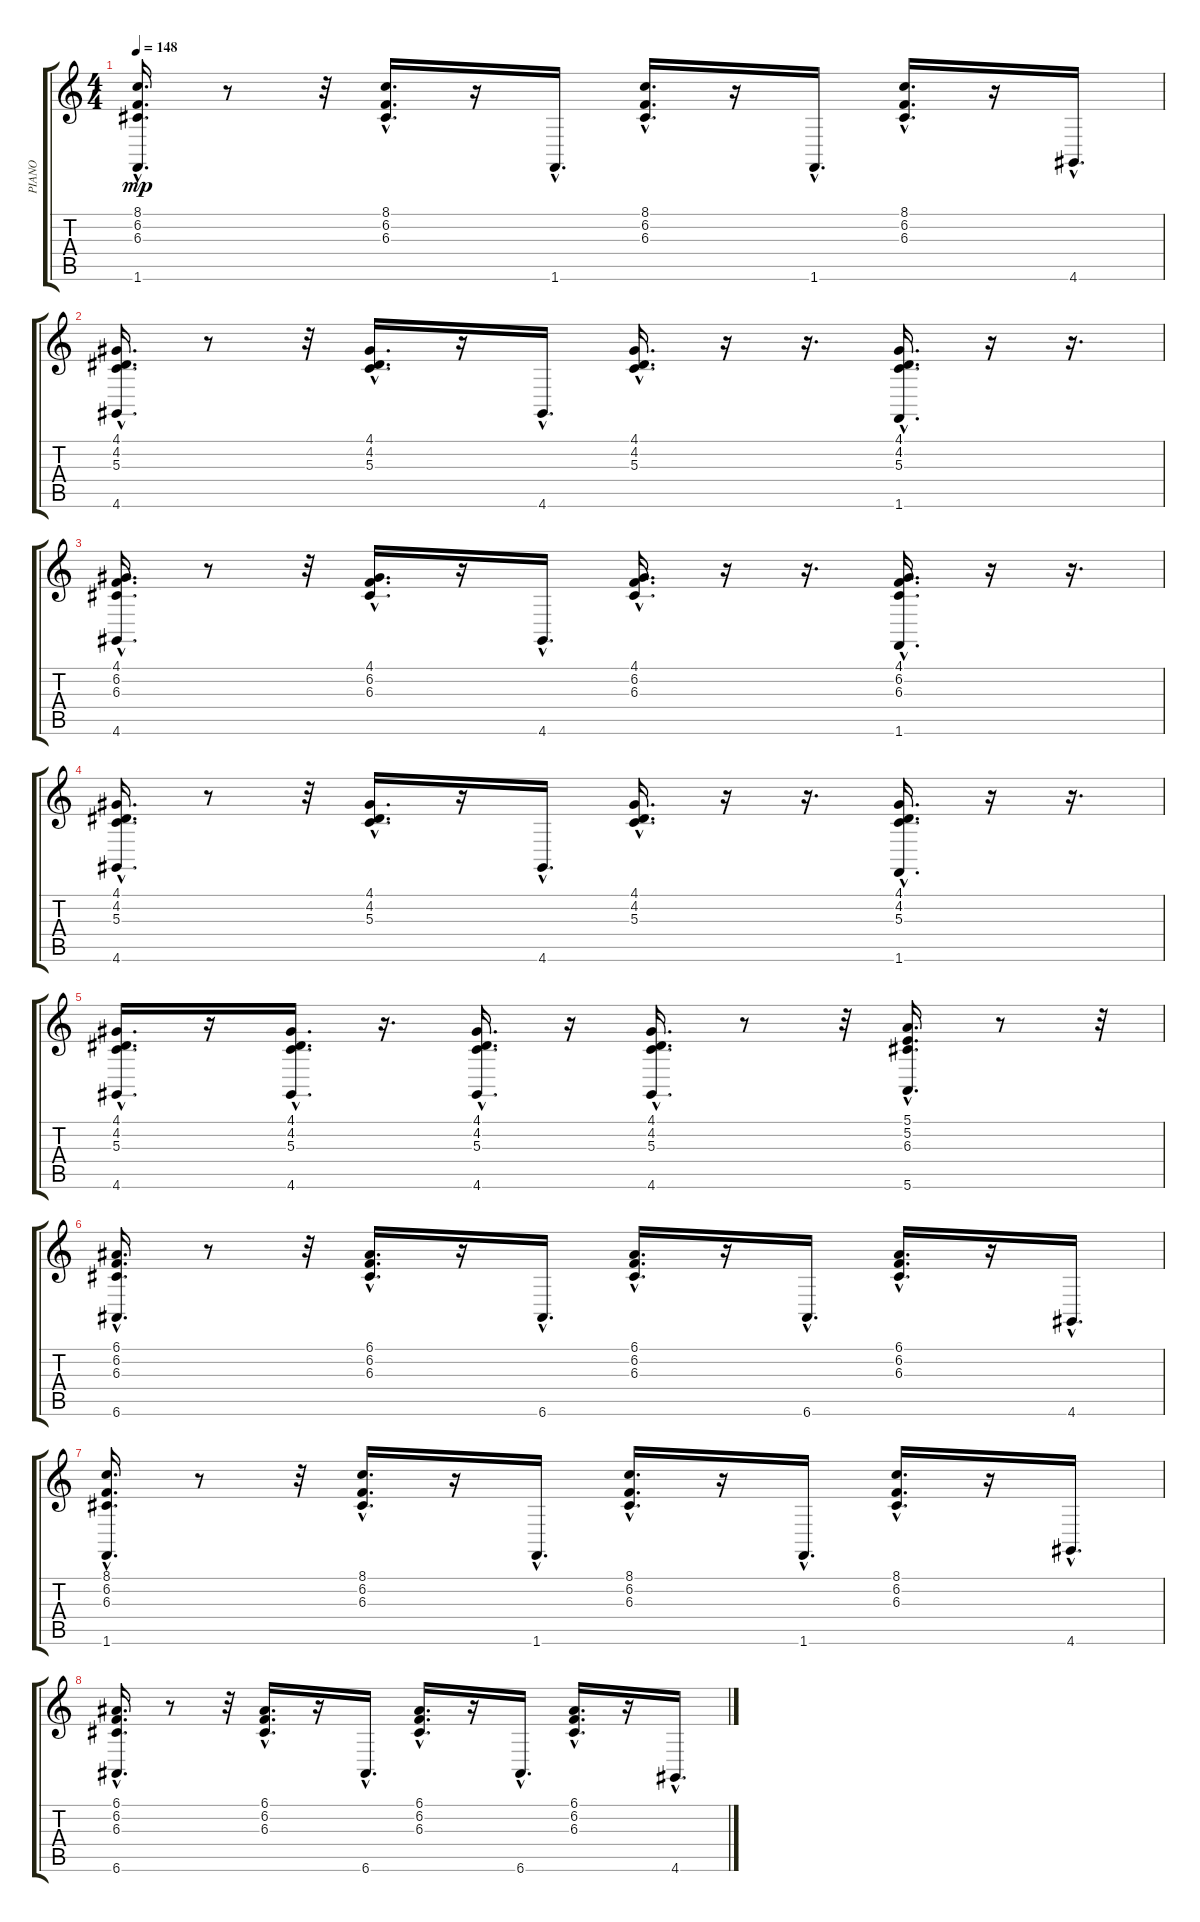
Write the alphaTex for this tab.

\track ("PIANO" "PIANO") {instrument brightacousticpiano}
\staff {score tabs}
\tuning (E4 B3 G3 D3 A2 E2) {hide}
\ts (4 4)
\tempo 148
\clef g2
\ks c
(8.1{hac} 6.2{hac} 6.3{hac} 1.6{hac}).16{d dy mp} r.8 r.32 (8.1{hac} 6.2{hac} 6.3{hac}).16{d} r.16 1.6{hac}.16{d} (8.1{hac} 6.2{hac} 6.3{hac}).16{d} r.16 1.6{hac}.16{d} (8.1{hac} 6.2{hac} 6.3{hac}).16{d} r.16 4.6{hac}.16{d} |
(4.1{hac} 4.2{hac} 5.3{hac} 4.6).16{d} r.8 r.32 (4.1{hac} 4.2{hac} 5.3{hac}).16{d} r.16 4.6{hac}.16{d} (4.1{hac} 4.2{hac} 5.3{hac}).16{d} r.16 r.16{d} (4.1{hac} 4.2{hac} 5.3{hac} 1.6{hac}).16{d} r.16 r.16{d} |
(4.1{hac} 6.2{hac} 6.3{hac} 4.6{hac}).16{d} r.8 r.32 (4.1{hac} 6.2{hac} 6.3{hac}).16{d} r.16 4.6{hac}.16{d} (4.1{hac} 6.2{hac} 6.3{hac}).16{d} r.16 r.16{d} (4.1{hac} 6.2{hac} 6.3{hac} 1.6{hac}).16{d} r.16 r.16{d} |
(4.1{hac} 4.2{hac} 5.3{hac} 4.6{hac}).16{d} r.8 r.32 (4.1{hac} 4.2{hac} 5.3{hac}).16{d} r.16 4.6{hac}.16{d} (4.1{hac} 4.2{hac} 5.3{hac}).16{d} r.16 r.16{d} (4.1{hac} 4.2{hac} 5.3{hac} 1.6{hac}).16{d} r.16 r.16{d} |
(4.1{hac} 4.2{hac} 5.3{hac} 4.6{hac}).16{d} r.16 (4.1{hac} 4.2{hac} 5.3{hac} 4.6{hac}).16{d} r.16{d} (4.1{hac} 4.2{hac} 5.3{hac} 4.6{hac}).16{d} r.16 (4.1{hac} 4.2{hac} 5.3{hac} 4.6{hac}).16{d} r.8 r.32 (5.1{hac} 5.2{hac} 6.3{hac} 5.6{hac}).16{d} r.8 r.32 |
(6.1{hac} 6.2{hac} 6.3{hac} 6.6{hac}).16{d} r.8 r.32 (6.1{hac} 6.2{hac} 6.3{hac}).16{d} r.16 6.6{hac}.16{d} (6.1{hac} 6.2{hac} 6.3{hac}).16{d} r.16 6.6{hac}.16{d} (6.1{hac} 6.2{hac} 6.3{hac}).16{d} r.16 4.6{hac}.16{d} |
(8.1{hac} 6.2{hac} 6.3{hac} 1.6{hac}).16{d} r.8 r.32 (8.1{hac} 6.2{hac} 6.3{hac}).16{d} r.16 1.6{hac}.16{d} (8.1{hac} 6.2{hac} 6.3{hac}).16{d} r.16 1.6{hac}.16{d} (8.1{hac} 6.2{hac} 6.3{hac}).16{d} r.16 4.6{hac}.16{d} |
(6.1{hac} 6.2{hac} 6.3{hac} 6.6{hac}).16{d} r.8 r.32 (6.1{hac} 6.2{hac} 6.3{hac}).16{d} r.16 6.6{hac}.16{d} (6.1{hac} 6.2{hac} 6.3{hac}).16{d} r.16 6.6{hac}.16{d} (6.1{hac} 6.2{hac} 6.3{hac}).16{d} r.16 4.6{hac}.16{d}
